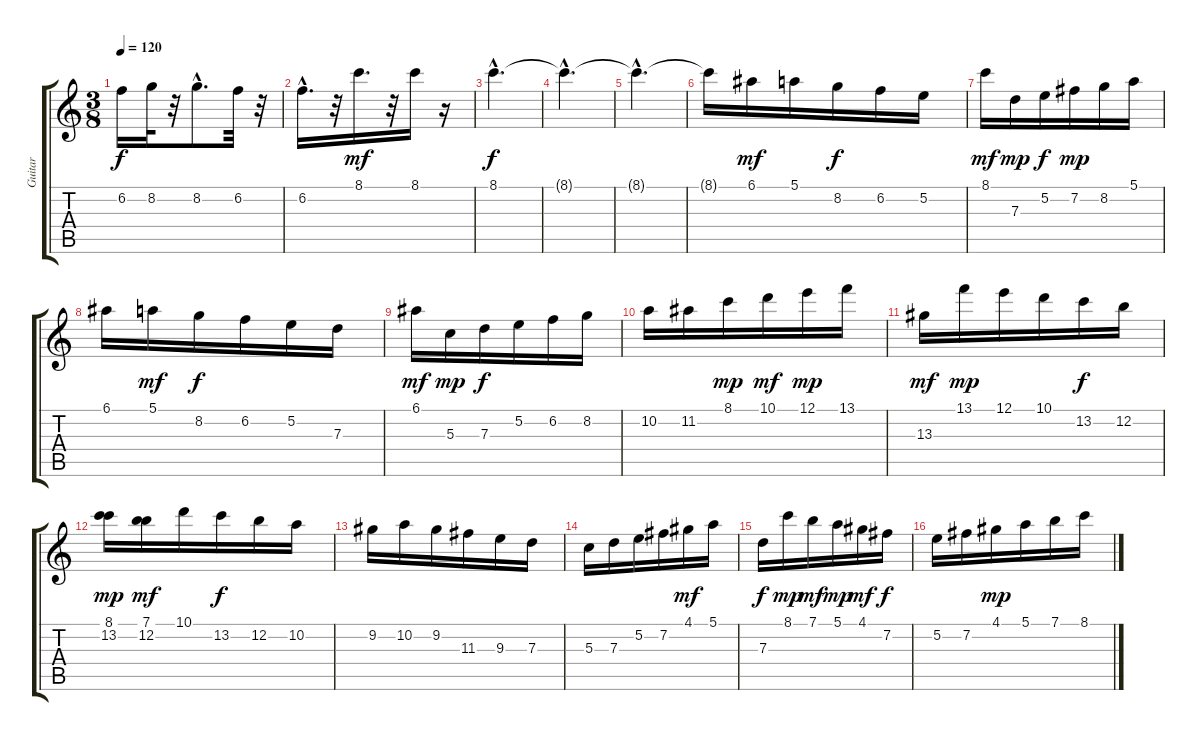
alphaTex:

\track ("Guitar" "Guitar") {instrument distortionguitar}
\staff {score tabs}
\tuning (E4 B3 G3 D3 A2 E2) {hide}
\ts (3 8)
\tempo 120
\clef g2
\ks c
6.2.16{dy f} 8.2.32 r.32 8.2{hac}.8{d} 6.2.32 r.32 |
6.2{hac}.16{d} r.32 8.1.16{d dy mf} r.32 8.1.16 r.16 |
8.1{hac}.4{d dy f} |
8.1{hac t}.4{d} |
8.1{hac t}.4{d} |
8.1{t}.16 6.1.16{dy mf} 5.1.16 8.2.16{dy f} 6.2.16 5.2.16 |
8.1.16{dy mf} 7.3.16{dy mp} 5.2.16{dy f} 7.2.16{dy mp} 8.2.16 5.1.16 |
6.1.16 5.1.16{dy mf} 8.2.16{dy f} 6.2.16 5.2.16 7.3.16 |
6.1.16{dy mf} 5.3.16{dy mp} 7.3.16{dy f} 5.2.16 6.2.16 8.2.16 |
10.2.16 11.2.16 8.1.16{dy mp} 10.1.16{dy mf} 12.1.16{dy mp} 13.1.16 |
13.3.16{dy mf} 13.1.16{dy mp} 12.1.16 10.1.16 13.2.16{dy f} 12.2.16 |
(8.1 13.2).16{dy mp} (7.1 12.2).16{dy mf} 10.1.16 13.2.16{dy f} 12.2.16 10.2.16 |
9.2.16 10.2.16 9.2.16 11.3.16 9.3.16 7.3.16 |
5.3.16 7.3.16 5.2.16 7.2.16 4.1.16{dy mf} 5.1.16 |
7.3.16{dy f} 8.1.16{dy mp} 7.1.16{dy mf} 5.1.16{dy mp} 4.1.16{dy mf} 7.2.16{dy f} |
5.2.16 7.2.16 4.1.16{dy mp} 5.1.16 7.1.16 8.1.16
